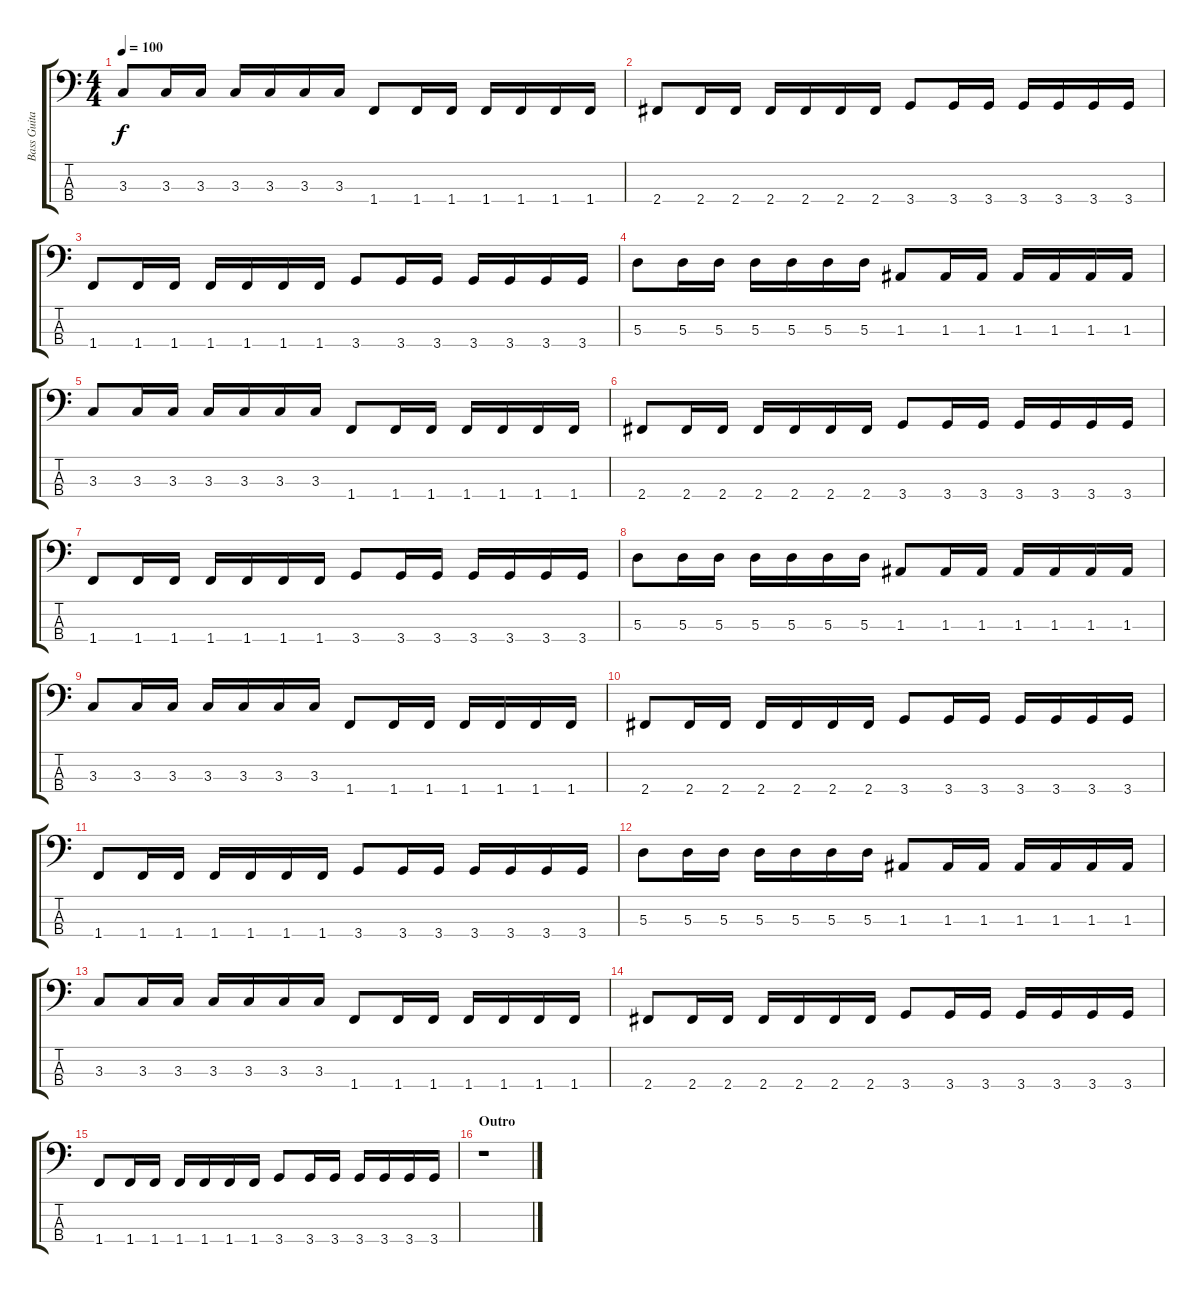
\track ("Bass Guitar" "Bass Guita") {instrument electricbasspick}
\staff {score tabs}
\tuning (G2 D2 A1 E1) {hide}
\ts (4 4)
\tempo 100
\clef f4
\ks c
3.3.8{dy f} 3.3.16 3.3.16 3.3.16 3.3.16 3.3.16 3.3.16 1.4.8 1.4.16 1.4.16 1.4.16 1.4.16 1.4.16 1.4.16 |
2.4.8 2.4.16 2.4.16 2.4.16 2.4.16 2.4.16 2.4.16 3.4.8 3.4.16 3.4.16 3.4.16 3.4.16 3.4.16 3.4.16 |
1.4.8 1.4.16 1.4.16 1.4.16 1.4.16 1.4.16 1.4.16 3.4.8 3.4.16 3.4.16 3.4.16 3.4.16 3.4.16 3.4.16 |
5.3.8 5.3.16 5.3.16 5.3.16 5.3.16 5.3.16 5.3.16 1.3.8 1.3.16 1.3.16 1.3.16 1.3.16 1.3.16 1.3.16 |
3.3.8 3.3.16 3.3.16 3.3.16 3.3.16 3.3.16 3.3.16 1.4.8 1.4.16 1.4.16 1.4.16 1.4.16 1.4.16 1.4.16 |
2.4.8 2.4.16 2.4.16 2.4.16 2.4.16 2.4.16 2.4.16 3.4.8 3.4.16 3.4.16 3.4.16 3.4.16 3.4.16 3.4.16 |
1.4.8 1.4.16 1.4.16 1.4.16 1.4.16 1.4.16 1.4.16 3.4.8 3.4.16 3.4.16 3.4.16 3.4.16 3.4.16 3.4.16 |
5.3.8 5.3.16 5.3.16 5.3.16 5.3.16 5.3.16 5.3.16 1.3.8 1.3.16 1.3.16 1.3.16 1.3.16 1.3.16 1.3.16 |
3.3.8 3.3.16 3.3.16 3.3.16 3.3.16 3.3.16 3.3.16 1.4.8 1.4.16 1.4.16 1.4.16 1.4.16 1.4.16 1.4.16 |
2.4.8 2.4.16 2.4.16 2.4.16 2.4.16 2.4.16 2.4.16 3.4.8 3.4.16 3.4.16 3.4.16 3.4.16 3.4.16 3.4.16 |
1.4.8 1.4.16 1.4.16 1.4.16 1.4.16 1.4.16 1.4.16 3.4.8 3.4.16 3.4.16 3.4.16 3.4.16 3.4.16 3.4.16 |
5.3.8 5.3.16 5.3.16 5.3.16 5.3.16 5.3.16 5.3.16 1.3.8 1.3.16 1.3.16 1.3.16 1.3.16 1.3.16 1.3.16 |
3.3.8 3.3.16 3.3.16 3.3.16 3.3.16 3.3.16 3.3.16 1.4.8 1.4.16 1.4.16 1.4.16 1.4.16 1.4.16 1.4.16 |
2.4.8 2.4.16 2.4.16 2.4.16 2.4.16 2.4.16 2.4.16 3.4.8 3.4.16 3.4.16 3.4.16 3.4.16 3.4.16 3.4.16 |
1.4.8 1.4.16 1.4.16 1.4.16 1.4.16 1.4.16 1.4.16 3.4.8 3.4.16 3.4.16 3.4.16 3.4.16 3.4.16 3.4.16 |
\section ("" "Outro")
r.1
